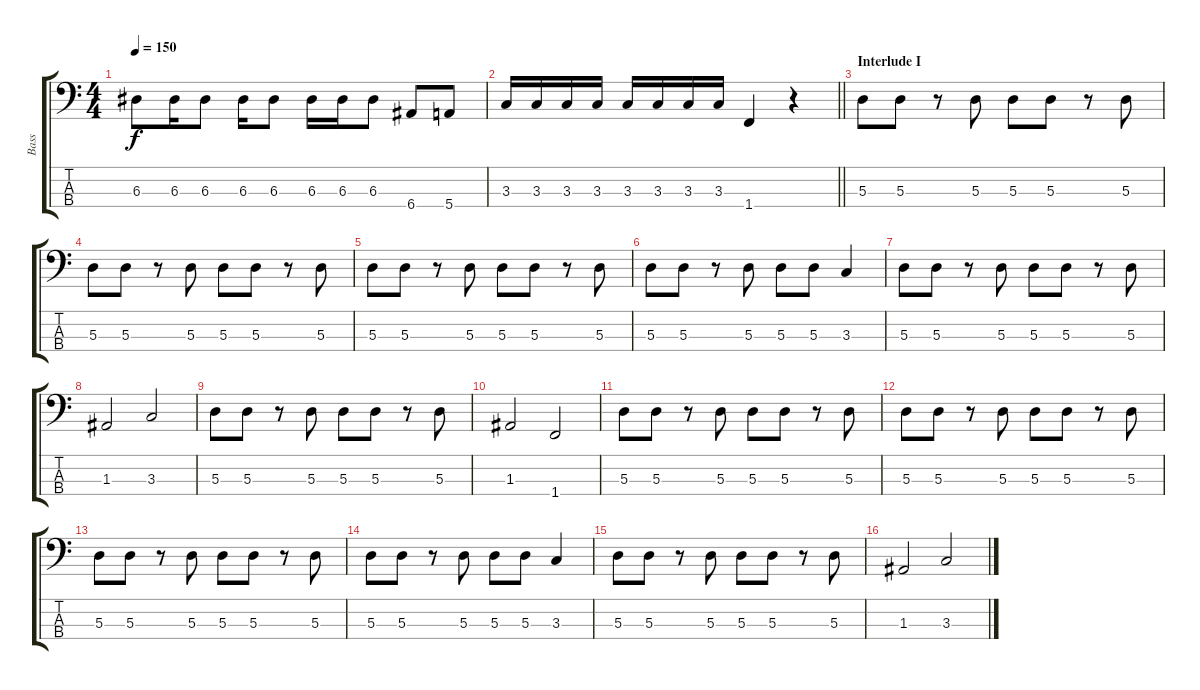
\track ("Bass" "Bass") {instrument electricbasspick}
\staff {score tabs}
\tuning (G2 D2 A1 E1) {hide}
\ts (4 4)
\tempo 150
\clef f4
\ks c
6.3.8{dy f} 6.3.16 6.3.8 6.3.16 6.3.8 6.3.16 6.3.16 6.3.8 6.4.8 5.4.8 |
\barLineRight lightlight
3.3.16 3.3.16 3.3.16 3.3.16 3.3.16 3.3.16 3.3.16 3.3.16 1.4.4 r.4 |
\section ("" "Interlude I")
5.3.8 5.3.8 r.8 5.3.8 5.3.8 5.3.8 r.8 5.3.8 |
5.3.8 5.3.8 r.8 5.3.8 5.3.8 5.3.8 r.8 5.3.8 |
5.3.8 5.3.8 r.8 5.3.8 5.3.8 5.3.8 r.8 5.3.8 |
5.3.8 5.3.8 r.8 5.3.8 5.3.8 5.3.8 3.3.4 |
5.3.8 5.3.8 r.8 5.3.8 5.3.8 5.3.8 r.8 5.3.8 |
1.3.2 3.3.2 |
5.3.8 5.3.8 r.8 5.3.8 5.3.8 5.3.8 r.8 5.3.8 |
1.3.2 1.4.2 |
5.3.8 5.3.8 r.8 5.3.8 5.3.8 5.3.8 r.8 5.3.8 |
5.3.8 5.3.8 r.8 5.3.8 5.3.8 5.3.8 r.8 5.3.8 |
5.3.8 5.3.8 r.8 5.3.8 5.3.8 5.3.8 r.8 5.3.8 |
5.3.8 5.3.8 r.8 5.3.8 5.3.8 5.3.8 3.3.4 |
5.3.8 5.3.8 r.8 5.3.8 5.3.8 5.3.8 r.8 5.3.8 |
1.3.2 3.3.2
